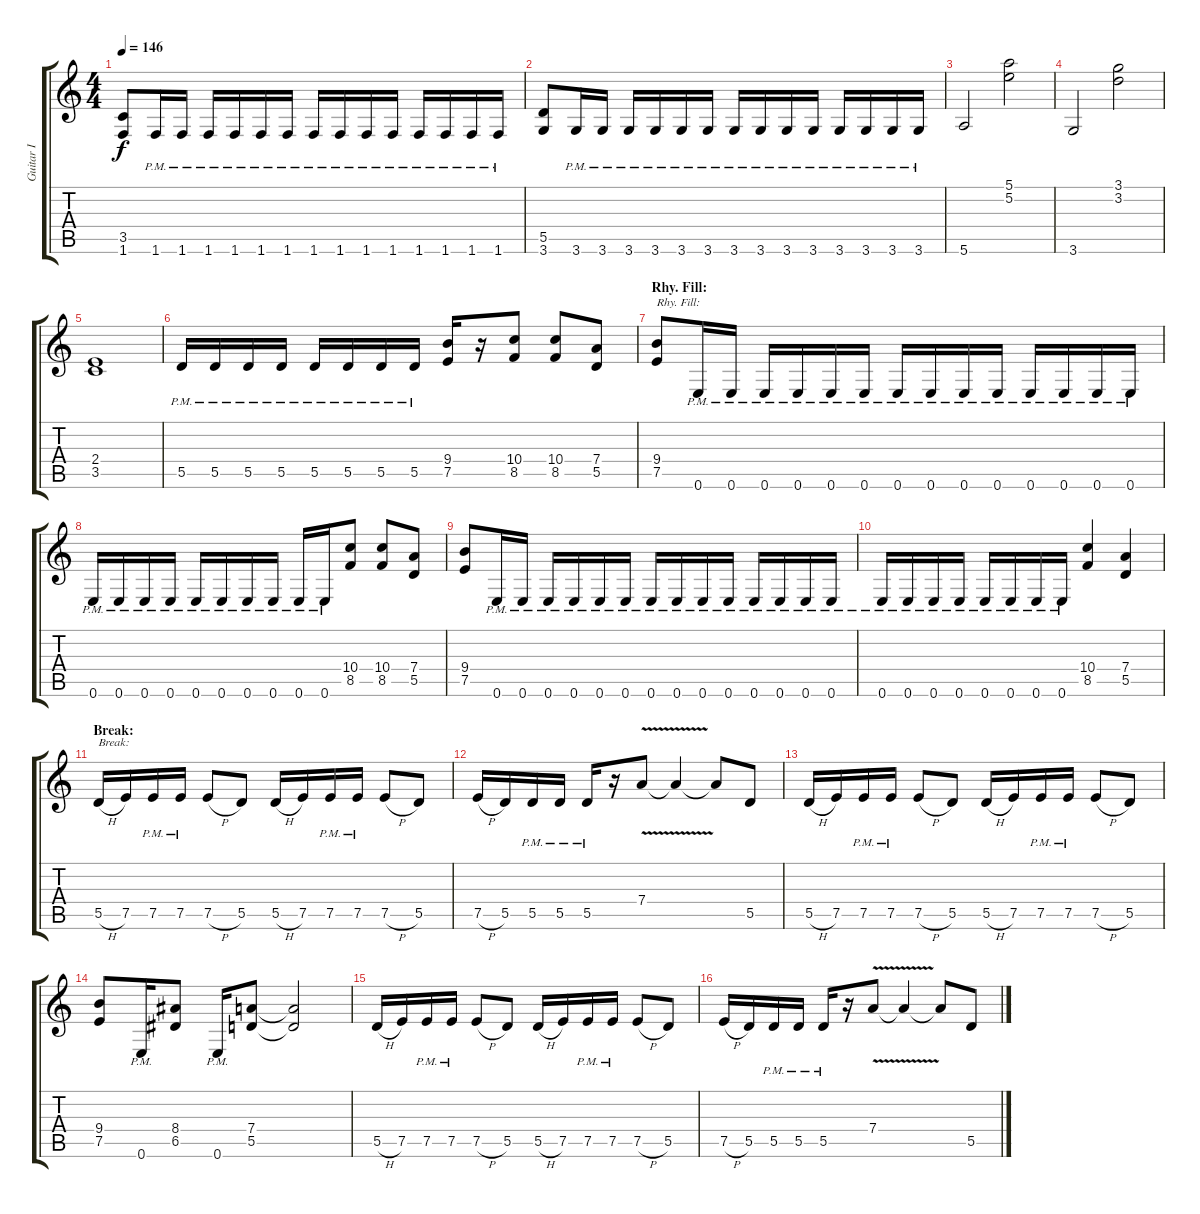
\track ("Guitar I" "Guitar I") {instrument distortionguitar}
\staff {score tabs}
\tuning (E4 B3 G3 D3 A2 E2) {hide}
\ts (4 4)
\tempo 146
\clef g2
\ks c
(3.5 1.6).8{dy f} 1.6{pm}.16 1.6{pm}.16 1.6{pm}.16 1.6{pm}.16 1.6{pm}.16 1.6{pm}.16 1.6{pm}.16 1.6{pm}.16 1.6{pm}.16 1.6{pm}.16 1.6{pm}.16 1.6{pm}.16 1.6{pm}.16 1.6{pm}.16 |
(5.5 3.6).8 3.6{pm}.16 3.6{pm}.16 3.6{pm}.16 3.6{pm}.16 3.6{pm}.16 3.6{pm}.16 3.6{pm}.16 3.6{pm}.16 3.6{pm}.16 3.6{pm}.16 3.6{pm}.16 3.6{pm}.16 3.6{pm}.16 3.6{pm}.16 |
5.6.2 (5.1 5.2).2 |
3.6.2 (3.1 3.2).2 |
(2.4 3.5).1 |
5.5{pm}.16 5.5{pm}.16 5.5{pm}.16 5.5{pm}.16 5.5{pm}.16 5.5{pm}.16 5.5{pm}.16 5.5{pm}.16 (9.4 7.5).16 r.16 (10.4 8.5).8 (10.4 8.5).8 (7.4 5.5).8 |
\section ("" "Rhy. Fill:")
(9.4 7.5).8{txt "Rhy. Fill:"} 0.6{pm}.16 0.6{pm}.16 0.6{pm}.16 0.6{pm}.16 0.6{pm}.16 0.6{pm}.16 0.6{pm}.16 0.6{pm}.16 0.6{pm}.16 0.6{pm}.16 0.6{pm}.16 0.6{pm}.16 0.6{pm}.16 0.6{pm}.16 |
0.6{pm}.16 0.6{pm}.16 0.6{pm}.16 0.6{pm}.16 0.6{pm}.16 0.6{pm}.16 0.6{pm}.16 0.6{pm}.16 0.6{pm}.16 0.6{pm}.16 (10.4 8.5).8 (10.4 8.5).8 (7.4 5.5).8 |
(9.4 7.5).8 0.6{pm}.16 0.6{pm}.16 0.6{pm}.16 0.6{pm}.16 0.6{pm}.16 0.6{pm}.16 0.6{pm}.16 0.6{pm}.16 0.6{pm}.16 0.6{pm}.16 0.6{pm}.16 0.6{pm}.16 0.6{pm}.16 0.6{pm}.16 |
0.6{pm}.16 0.6{pm}.16 0.6{pm}.16 0.6{pm}.16 0.6{pm}.16 0.6{pm}.16 0.6{pm}.16 0.6{pm}.16 (10.4 8.5).4 (7.4 5.5).4 |
\section ("" "Break:")
5.5{h}.16{txt "Break:" instrument electricguitarjazz} 7.5.16 7.5{pm}.16 7.5{pm}.16 7.5{h}.8 5.5.8 5.5{h}.16 7.5.16 7.5{pm}.16 7.5{pm}.16 7.5{h}.8 5.5.8 |
7.5{h}.16 5.5.16 5.5{pm}.16 5.5{pm}.16 5.5{pm}.16 r.16 7.4{v}.8 7.4{t}.4 7.4{t}.8 5.5.8 |
5.5{h}.16 7.5.16 7.5{pm}.16 7.5{pm}.16 7.5{h}.8 5.5.8 5.5{h}.16 7.5.16 7.5{pm}.16 7.5{pm}.16 7.5{h}.8 5.5.8 |
(9.4 7.5).8 0.6{pm}.16 (8.4 6.5).8 0.6{pm}.16 (7.4 5.5).8 (7.4{t} 5.5{t}).2 |
5.5{h}.16 7.5.16 7.5{pm}.16 7.5{pm}.16 7.5{h}.8 5.5.8 5.5{h}.16 7.5.16 7.5{pm}.16 7.5{pm}.16 7.5{h}.8 5.5.8 |
7.5{h}.16 5.5.16 5.5{pm}.16 5.5{pm}.16 5.5{pm}.16 r.16 7.4{v}.8 7.4{t}.4 7.4{t}.8 5.5.8
